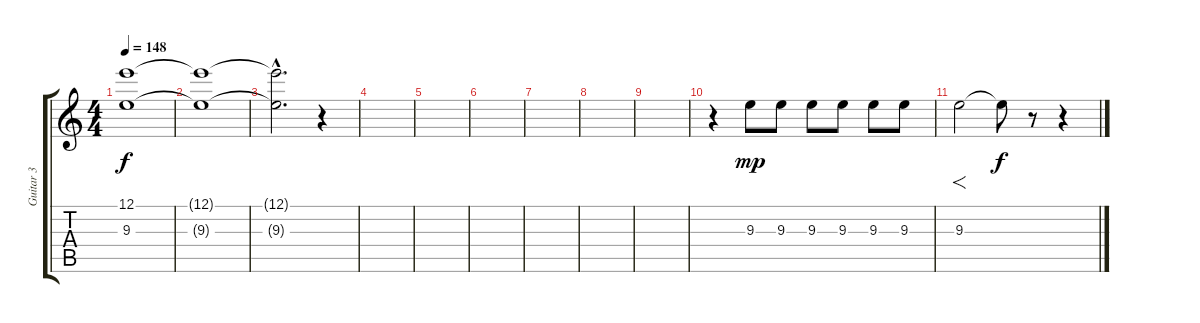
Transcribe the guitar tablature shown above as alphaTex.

\track ("Guitar 3" "Guitar 3") {instrument guitarharmonics}
\staff {score tabs}
\tuning (E4 B3 G3 D3 A2 E2) {hide}
\ts (4 4)
\tempo 148
\clef g2
\ks c
(12.1{t} 9.3{t}).1{dy f} |
(12.1{t} 9.3{t}).1 |
(12.1{hac t} 9.3{hac t}).2{d} r.4 |
|
|
|
|
|
|
r.4 9.3.8{dy mp} 9.3.8 9.3.8 9.3.8 9.3.8 9.3.8 |
9.3.2{f} 9.3{t}.8{dy f} r.8 r.4
